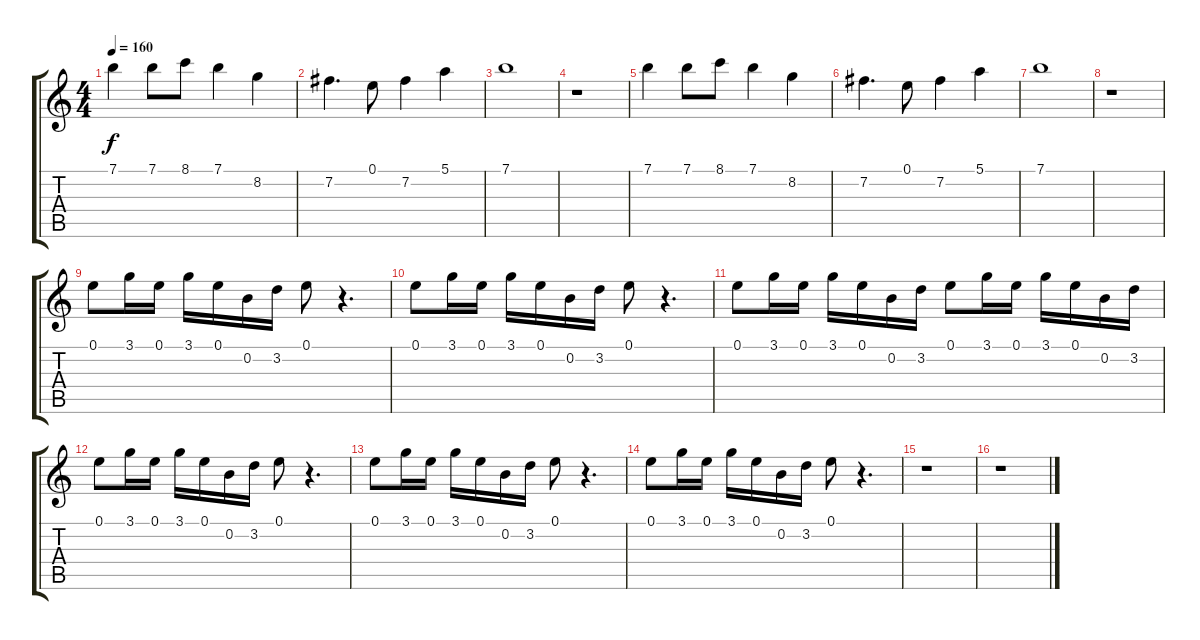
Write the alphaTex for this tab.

\track "" {instrument acousticguitarnylon}
\staff {score tabs}
\tuning (E4 B3 G3 D3 A2 E2) {hide}
\ts (4 4)
\tempo 160
\clef g2
\ks c
7.1.4{dy f} 7.1.8 8.1.8 7.1.4 8.2.4 |
7.2.4{d} 0.1.8 7.2.4 5.1.4 |
7.1.1 |
r.1 |
7.1.4 7.1.8 8.1.8 7.1.4 8.2.4 |
7.2.4{d} 0.1.8 7.2.4 5.1.4 |
7.1.1 |
r.1 |
0.1.8 3.1.16 0.1.16 3.1.16 0.1.16 0.2.16 3.2.16 0.1.8 r.4{d} |
0.1.8 3.1.16 0.1.16 3.1.16 0.1.16 0.2.16 3.2.16 0.1.8 r.4{d} |
0.1.8 3.1.16 0.1.16 3.1.16 0.1.16 0.2.16 3.2.16 0.1.8 3.1.16 0.1.16 3.1.16 0.1.16 0.2.16 3.2.16 |
0.1.8 3.1.16 0.1.16 3.1.16 0.1.16 0.2.16 3.2.16 0.1.8 r.4{d} |
0.1.8 3.1.16 0.1.16 3.1.16 0.1.16 0.2.16 3.2.16 0.1.8 r.4{d} |
0.1.8 3.1.16 0.1.16 3.1.16 0.1.16 0.2.16 3.2.16 0.1.8 r.4{d} |
r.1 |
r.1
